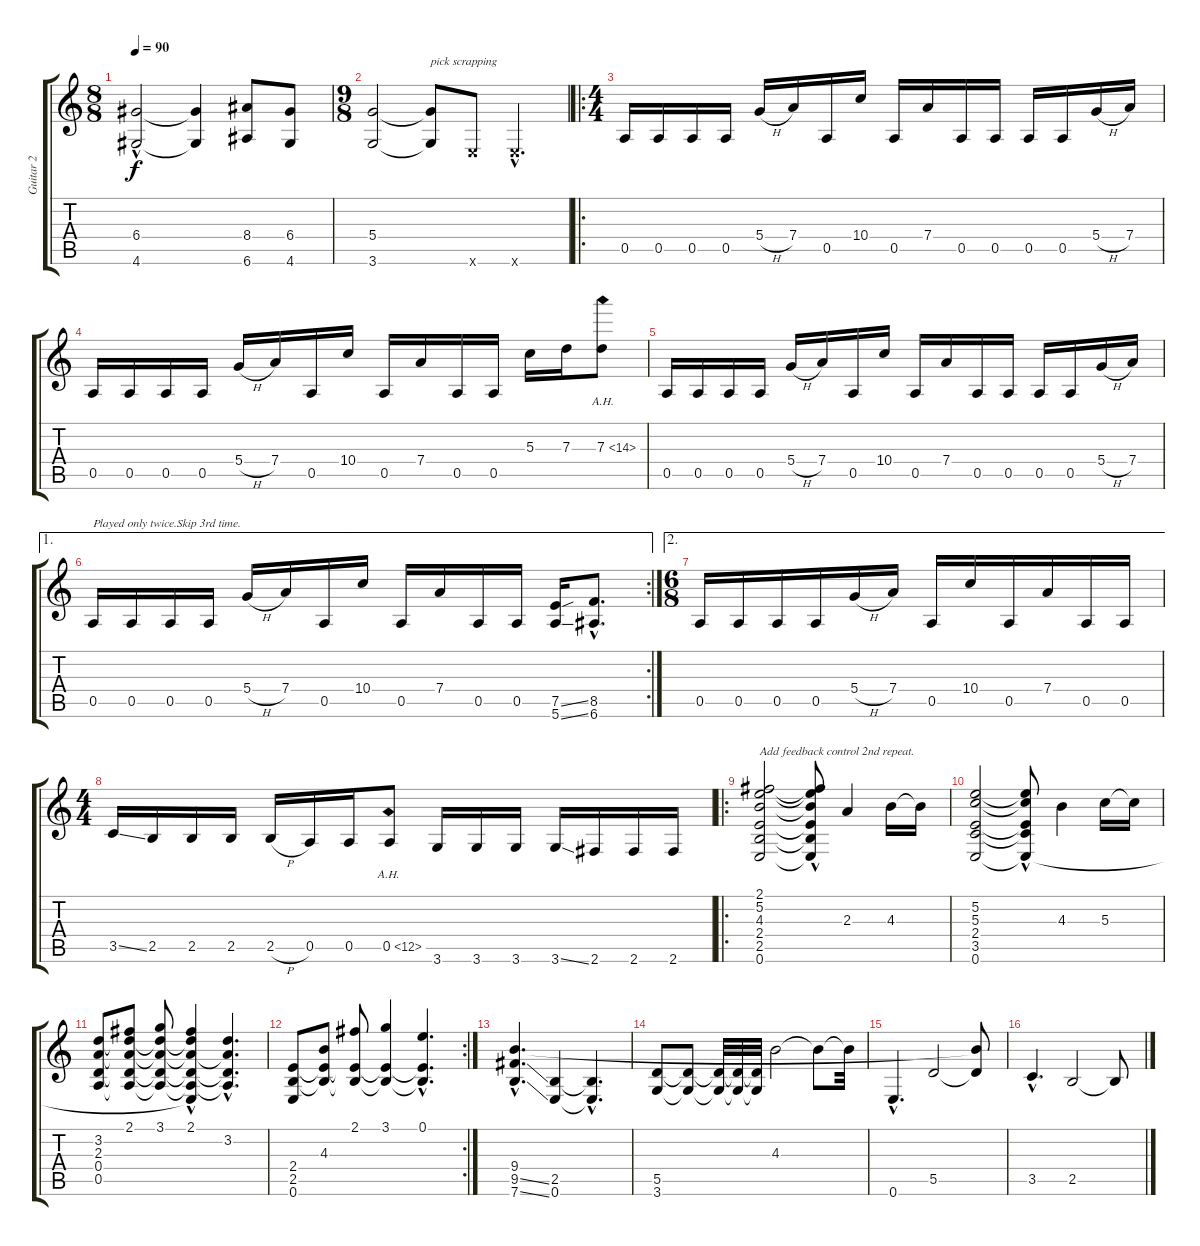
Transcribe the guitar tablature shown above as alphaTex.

\track ("Guitar 2" "Guitar 2") {instrument distortionguitar}
\staff {score tabs}
\tuning (E4 B3 G3 D3 A2 E2) {hide}
\ts (8 8)
\tempo 90
\clef g2
\ks c
(6.4{hac} 4.6).2{dy f} (6.4{t} 4.6{t}).4 (8.4 6.6).8 (6.4 4.6).8 |
\ts (9 8)
(5.4 3.6).2 (5.4{t} 3.6{t}).8{txt "pick scrapping"} 0.6{x}.8 0.6{hac x}.4{d} |
\ro
\ts (4 4)
0.5.16 0.5.16 0.5.16 0.5.16 5.4{h}.16 7.4.16 0.5.16 10.4.16 0.5.16 7.4.16 0.5.16 0.5.16 0.5.16 0.5.16 5.4{h}.16 7.4.16 |
0.5.16 0.5.16 0.5.16 0.5.16 5.4{h}.16 7.4.16 0.5.16 10.4.16 0.5.16 7.4.16 0.5.16 0.5.16 5.3.16 7.3.16 7.3{ah 7}.8 |
0.5.16 0.5.16 0.5.16 0.5.16 5.4{h}.16 7.4.16 0.5.16 10.4.16 0.5.16 7.4.16 0.5.16 0.5.16 0.5.16 0.5.16 5.4{h}.16 7.4.16 |
\ae 1
\rc 2
0.5.16{txt "Played only twice.Skip 3rd time."} 0.5.16 0.5.16 0.5.16 5.4{h}.16 7.4.16 0.5.16 10.4.16 0.5.16 7.4.16 0.5.16 0.5.16 (7.5{ss} 5.6{ss}).16 (8.5{hac} 6.6{hac}).8{d} |
\ae 2
\ts (6 8)
0.5.16 0.5.16 0.5.16 0.5.16 5.4{h}.16 7.4.16 0.5.16 10.4.16 0.5.16 7.4.16 0.5.16 0.5.16 |
\ts (4 4)
3.5{ss}.16 2.5.16 2.5.16 2.5.16 2.5{h}.16 0.5.16 0.5.16 0.5{ah 12}.8 3.6.16 3.6.16 3.6.16 3.6{ss}.16 2.6.16 2.6.16 2.6.16 |
\ro
(2.1 5.2 4.3 2.4 2.5 0.6).2{txt "Add feedback control 2nd repeat."} (2.1{t} 5.2{t} 4.3{t} 2.4{t} 2.5{hac t} 0.6{t}).8 2.3.4 4.3.16 4.3{t}.16 |
(5.2 5.3 2.4 3.5 0.6).2 (5.2{t} 5.3{t} 2.4{t} 3.5{hac t} 0.6{t}).8 4.3.4 5.3.16 5.3{t}.16 |
(3.2 2.3 0.4 0.5).8 (2.1 3.2{t} 2.3{t} 0.4{t} 0.5{t}).8 (3.1 3.2{t} 2.3{t} 0.4{t} 0.5{t}).8 (2.1{hac} 3.2{t} 2.3{t} 0.4{t} 0.5{t} 0.6{t}).4 (3.2{hac} 2.3{hac t} 0.4{hac t} 0.5{hac t}).4{d} |
\rc 2
(2.4 2.5 0.6).8 (4.3 2.4{t} 2.5{t}).8 (2.1 2.4{t} 2.5{t}).8 (3.1 2.4{t} 2.5{t}).4 (0.1{hac} 2.4{hac t} 2.5{hac t}).4{d} |
(9.4{hac} 9.5{ss hac} 7.6{ss hac}).4{d} (2.5 0.6).4 (2.5{hac t} 0.6{hac t}).4{d} |
(5.5 3.6).8 (5.5{t} 3.6{t}).8 (5.5{t} 3.6{t}).32 (5.5{t} 3.6{t}).32 (5.5{t} 3.6{t}).32 4.3.2 4.3{t}.8 4.3{t}.32 |
0.6{hac}.4{d} 5.5.2 (9.4{t} 5.5{t}).8 |
3.5{hac}.4{d} 2.5.2 2.5{t}.8
